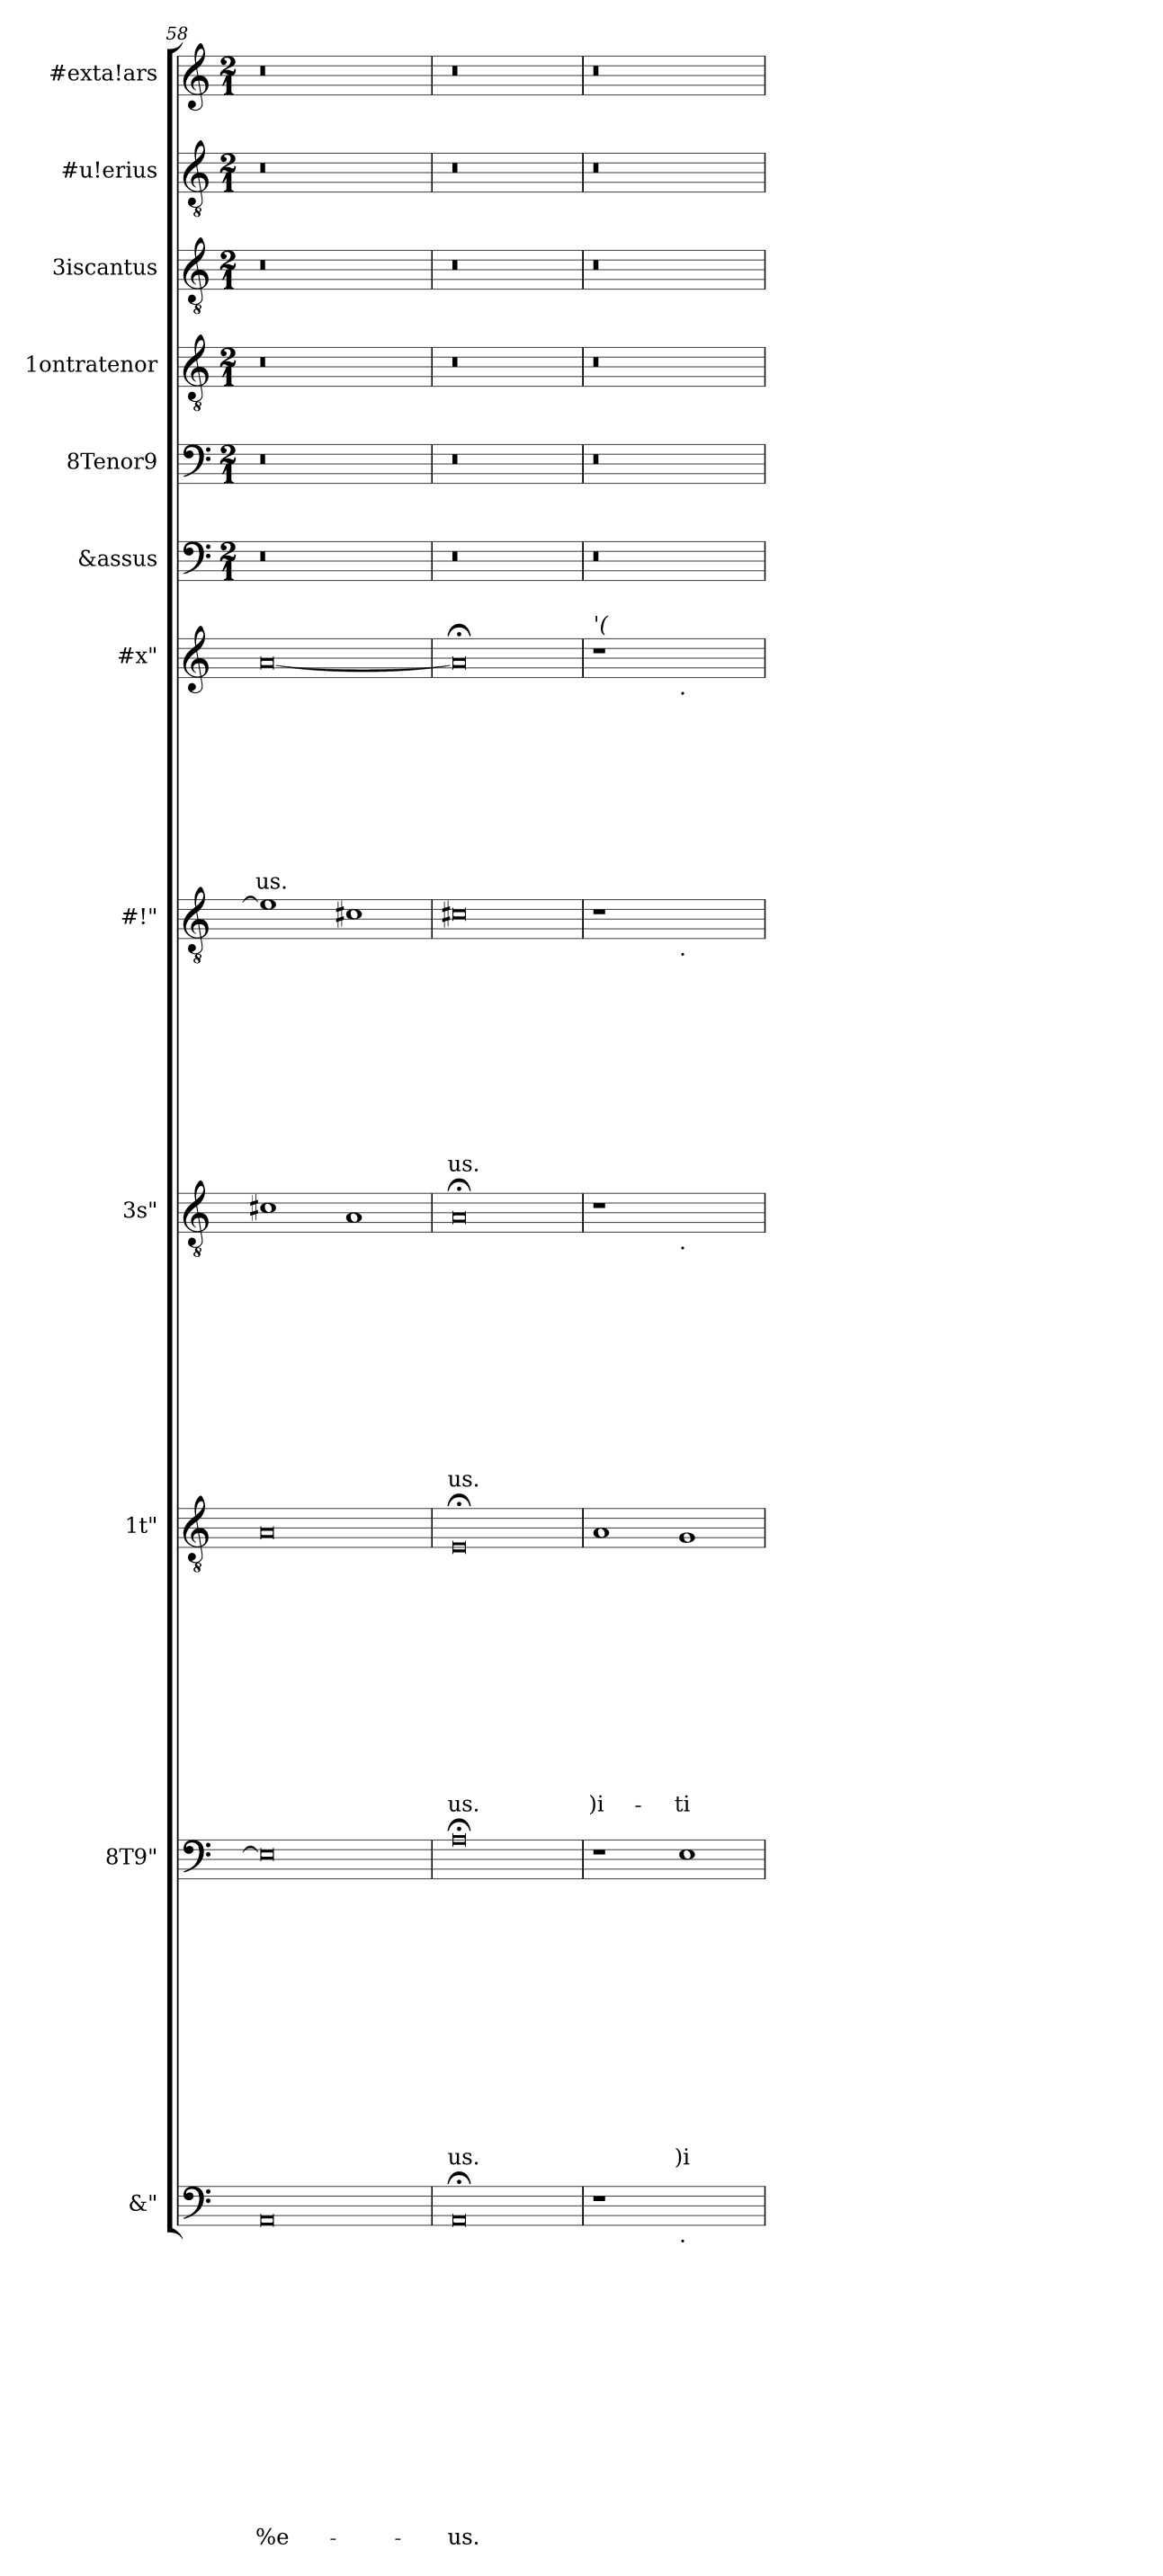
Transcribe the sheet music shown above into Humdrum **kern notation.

**kern	**text	**text	**text	**text	**text	**text	**text	**text	**text	**text	**text	**text	**text	**text	**kern	**text	**text	**text	**text	**text	**text	**text	**text	**text	**text	**text	**text	**text	**kern	**text	**text	**text	**text	**text	**text	**text	**text	**text	**text	**text	**text	**kern	**text	**text	**text	**text	**text	**text	**text	**text	**text	**text	**text	**kern	**text	**text	**text	**text	**text	**text	**text	**text	**text	**text	**kern	**text	**text	**text	**text	**text	**text	**text	**text	**text	**kern	**kern	**kern	**kern	**kern	**kern
*part12	*part12	*part12	*part12	*part12	*part12	*part12	*part12	*part12	*part12	*part12	*part12	*part12	*part12	*part12	*part11	*part11	*part11	*part11	*part11	*part11	*part11	*part11	*part11	*part11	*part11	*part11	*part11	*part11	*part10	*part10	*part10	*part10	*part10	*part10	*part10	*part10	*part10	*part10	*part10	*part10	*part10	*part9	*part9	*part9	*part9	*part9	*part9	*part9	*part9	*part9	*part9	*part9	*part9	*part8	*part8	*part8	*part8	*part8	*part8	*part8	*part8	*part8	*part8	*part8	*part7	*part7	*part7	*part7	*part7	*part7	*part7	*part7	*part7	*part7	*part6	*part5	*part4	*part3	*part2	*part1
*staff12	*staff12	*staff12	*staff12	*staff12	*staff12	*staff12	*staff12	*staff12	*staff12	*staff12	*staff12	*staff12	*staff12	*staff12	*staff11	*staff11	*staff11	*staff11	*staff11	*staff11	*staff11	*staff11	*staff11	*staff11	*staff11	*staff11	*staff11	*staff11	*staff10	*staff10	*staff10	*staff10	*staff10	*staff10	*staff10	*staff10	*staff10	*staff10	*staff10	*staff10	*staff10	*staff9	*staff9	*staff9	*staff9	*staff9	*staff9	*staff9	*staff9	*staff9	*staff9	*staff9	*staff9	*staff8	*staff8	*staff8	*staff8	*staff8	*staff8	*staff8	*staff8	*staff8	*staff8	*staff8	*staff7	*staff7	*staff7	*staff7	*staff7	*staff7	*staff7	*staff7	*staff7	*staff7	*staff6	*staff5	*staff4	*staff3	*staff2	*staff1
*I"&"	*	*	*	*	*	*	*	*	*	*	*	*	*	*	*I"8T9"	*	*	*	*	*	*	*	*	*	*	*	*	*	*I"1t"	*	*	*	*	*	*	*	*	*	*	*	*	*I"3s"	*	*	*	*	*	*	*	*	*	*	*	*I"#!"	*	*	*	*	*	*	*	*	*	*	*I"#x"	*	*	*	*	*	*	*	*	*	*I"&assus	*I"8Tenor9	*I"1ontratenor	*I"3iscantus	*I"#u!erius	*I"#exta!ars
*	*	*	*	*	*	*	*	*	*	*	*	*	*	*	*I'8T9"	*	*	*	*	*	*	*	*	*	*	*	*	*	*I'1t"	*	*	*	*	*	*	*	*	*	*	*	*	*I'3s"	*	*	*	*	*	*	*	*	*	*	*	*	*	*	*	*	*	*	*	*	*	*	*I'#x"	*	*	*	*	*	*	*	*	*	*	*	*	*	*	*
*clefF4	*	*	*	*	*	*	*	*	*	*	*	*	*	*	*clefF4	*	*	*	*	*	*	*	*	*	*	*	*	*	*clefGv2	*	*	*	*	*	*	*	*	*	*	*	*	*clefGv2	*	*	*	*	*	*	*	*	*	*	*	*clefGv2	*	*	*	*	*	*	*	*	*	*	*clefG2	*	*	*	*	*	*	*	*	*	*clefF4	*clefF4	*clefGv2	*clefGv2	*clefGv2	*clefG2
*k[]	*	*	*	*	*	*	*	*	*	*	*	*	*	*	*k[]	*	*	*	*	*	*	*	*	*	*	*	*	*	*k[]	*	*	*	*	*	*	*	*	*	*	*	*	*k[]	*	*	*	*	*	*	*	*	*	*	*	*k[]	*	*	*	*	*	*	*	*	*	*	*k[]	*	*	*	*	*	*	*	*	*	*k[]	*k[]	*k[]	*k[]	*k[]	*k[]
*C:	*	*	*	*	*	*	*	*	*	*	*	*	*	*	*C:	*	*	*	*	*	*	*	*	*	*	*	*	*	*C:	*	*	*	*	*	*	*	*	*	*	*	*	*C:	*	*	*	*	*	*	*	*	*	*	*	*C:	*	*	*	*	*	*	*	*	*	*	*C:	*	*	*	*	*	*	*	*	*	*C:	*C:	*C:	*C:	*C:	*C:
*	*	*	*	*	*	*	*	*	*	*	*	*	*	*	*	*	*	*	*	*	*	*	*	*	*	*	*	*	*	*	*	*	*	*	*	*	*	*	*	*	*	*	*	*	*	*	*	*	*	*	*	*	*	*	*	*	*	*	*	*	*	*	*	*	*	*	*	*	*	*	*	*	*	*	*M2/1	*M2/1	*M2/1	*M2/1	*M2/1	*M2/1
=58	=58	=58	=58	=58	=58	=58	=58	=58	=58	=58	=58	=58	=58	=58	=58	=58	=58	=58	=58	=58	=58	=58	=58	=58	=58	=58	=58	=58	=58	=58	=58	=58	=58	=58	=58	=58	=58	=58	=58	=58	=58	=58	=58	=58	=58	=58	=58	=58	=58	=58	=58	=58	=58	=58	=58	=58	=58	=58	=58	=58	=58	=58	=58	=58	=58	=58	=58	=58	=58	=58	=58	=58	=58	=58	=58	=58	=58	=58	=58	=58
!	!	!	!	!	!	!	!	!	!	!	!	!	!	!LO:LY:b	!	!	!	!	!	!	!	!	!	!	!	!	!	!	!	!	!	!	!	!	!	!	!	!	!	!	!	!	!	!	!	!	!	!	!	!	!	!	!	!	!	!	!	!	!	!	!	!	!	!	!	!	!	!	!	!	!	!	!	!LO:LY:b	!	!	!	!	!	!
0AA	.	.	.	.	.	.	.	.	.	.	.	.	.	%e-	0E]	.	.	.	.	.	.	.	.	.	.	.	.	.	0A	.	.	.	.	.	.	.	.	.	.	.	.	1c#X	.	.	.	.	.	.	.	.	.	.	.	1e]	.	.	.	.	.	.	.	.	.	.	[<0a	.	.	.	.	.	.	.	.	-us.	0r	0r	0r	0r	0r	0r
.	.	.	.	.	.	.	.	.	.	.	.	.	.	.	.	.	.	.	.	.	.	.	.	.	.	.	.	.	.	.	.	.	.	.	.	.	.	.	.	.	.	1A	.	.	.	.	.	.	.	.	.	.	.	1c#X	.	.	.	.	.	.	.	.	.	.	.	.	.	.	.	.	.	.	.	.	.	.	.	.	.	.
=59	=59	=59	=59	=59	=59	=59	=59	=59	=59	=59	=59	=59	=59	=59	=59	=59	=59	=59	=59	=59	=59	=59	=59	=59	=59	=59	=59	=59	=59	=59	=59	=59	=59	=59	=59	=59	=59	=59	=59	=59	=59	=59	=59	=59	=59	=59	=59	=59	=59	=59	=59	=59	=59	=59	=59	=59	=59	=59	=59	=59	=59	=59	=59	=59	=59	=59	=59	=59	=59	=59	=59	=59	=59	=59	=59	=59	=59	=59	=59	=59
!	!	!	!	!	!	!	!	!	!	!	!	!	!	!LO:LY:b	!	!	!	!	!	!	!	!	!	!	!	!	!	!LO:LY:b	!	!	!	!	!	!	!	!	!	!	!	!	!LO:LY:b	!	!	!	!	!	!	!	!	!	!	!	!LO:LY:b	!	!	!	!	!	!	!	!	!	!	!LO:LY:b	!	!	!	!	!	!	!	!	!	!	!	!	!	!	!	!
0AA;	.	.	.	.	.	.	.	.	.	.	.	.	.	-us.	0A;<	.	.	.	.	.	.	.	.	.	.	.	.	-us.	0E;	.	.	.	.	.	.	.	.	.	.	.	-us.	0A;	.	.	.	.	.	.	.	.	.	.	-us.	0c#	.	.	.	.	.	.	.	.	.	-us.	0a;]	.	.	.	.	.	.	.	.	.	0r	0r	0r	0r	0r	0r
!!LO:LB:g=z
=60	=60	=60	=60	=60	=60	=60	=60	=60	=60	=60	=60	=60	=60	=60	=60	=60	=60	=60	=60	=60	=60	=60	=60	=60	=60	=60	=60	=60	=60	=60	=60	=60	=60	=60	=60	=60	=60	=60	=60	=60	=60	=60	=60	=60	=60	=60	=60	=60	=60	=60	=60	=60	=60	=60	=60	=60	=60	=60	=60	=60	=60	=60	=60	=60	=60	=60	=60	=60	=60	=60	=60	=60	=60	=60	=60	=60	=60	=60	=60	=60
!	!	!	!	!	!	!	!	!	!	!	!	!	!	!	!	!	!	!	!	!	!	!	!	!	!	!	!	!	!	!	!	!	!	!	!	!	!	!	!	!	!	!	!	!	!	!	!	!	!	!	!	!	!	!	!	!	!	!	!	!	!	!	!	!	!LO:TX:a:i:t='(	!	!	!	!	!	!	!	!	!	!	!	!	!	!	!
!	!	!	!	!	!	!	!	!	!	!	!	!	!	!	!	!	!	!	!	!	!	!	!	!	!	!	!	!	!	!	!	!	!	!	!	!	!	!	!	!	!LO:LY:b	!	!	!	!	!	!	!	!	!	!	!	!	!	!	!	!	!	!	!	!	!	!	!	!	!	!	!	!	!	!	!	!	!	!	!	!	!	!	!
1r	.	.	.	.	.	.	.	.	.	.	.	.	.	.	1r	.	.	.	.	.	.	.	.	.	.	.	.	.	1A	.	.	.	.	.	.	.	.	.	.	.	)i-	1r	.	.	.	.	.	.	.	.	.	.	.	1r	.	.	.	.	.	.	.	.	.	.	1r	.	.	.	.	.	.	.	.	.	0r	0r	0r	0r	0r	0r
!	!	!	!	!	!	!	!	!	!	!	!	!	!	!	!	!	!	!	!	!	!	!	!	!	!	!	!	!	!	!	!	!	!	!	!	!	!	!	!	!	!	!	!	!	!	!	!	!	!	!	!	!	!	!	!	!	!	!	!	!	!	!	!	!	!LO:TX:b:t=.	!	!	!	!	!	!	!	!	!	!	!	!	!	!	!
!	!	!	!	!	!	!	!	!	!	!	!	!	!	!	!	!	!	!	!	!	!	!	!	!	!	!	!	!	!	!	!	!	!	!	!	!	!	!	!	!	!	!	!	!	!	!	!	!	!	!	!	!	!	!LO:TX:b:t=.	!	!	!	!	!	!	!	!	!	!	!	!	!	!	!	!	!	!	!	!	!	!	!	!	!	!
!	!	!	!	!	!	!	!	!	!	!	!	!	!	!	!	!	!	!	!	!	!	!	!	!	!	!	!	!	!	!	!	!	!	!	!	!	!	!	!	!	!	!LO:TX:b:t=.	!	!	!	!	!	!	!	!	!	!	!	!	!	!	!	!	!	!	!	!	!	!	!	!	!	!	!	!	!	!	!	!	!	!	!	!	!	!
!LO:TX:b:t=.	!	!	!	!	!	!	!	!	!	!	!	!	!	!	!	!	!	!	!	!	!	!	!	!	!	!	!	!	!	!	!	!	!	!	!	!	!	!	!	!	!	!	!	!	!	!	!	!	!	!	!	!	!	!	!	!	!	!	!	!	!	!	!	!	!	!	!	!	!	!	!	!	!	!	!	!	!	!	!	!
!	!	!	!	!	!	!	!	!	!	!	!	!	!	!	!	!	!	!	!	!	!	!	!	!	!	!	!	!LO:LY:b	!	!	!	!	!	!	!	!	!	!	!	!	!LO:LY:b	!	!	!	!	!	!	!	!	!	!	!	!	!	!	!	!	!	!	!	!	!	!	!	!	!	!	!	!	!	!	!	!	!	!	!	!	!	!	!
1ryy	.	.	.	.	.	.	.	.	.	.	.	.	.	.	1E	.	.	.	.	.	.	.	.	.	.	.	.	)i-	1G	.	.	.	.	.	.	.	.	.	.	.	-ti-	1ryy	.	.	.	.	.	.	.	.	.	.	.	1ryy	.	.	.	.	.	.	.	.	.	.	1ryy	.	.	.	.	.	.	.	.	.	.	.	.	.	.	.
=	=	=	=	=	=	=	=	=	=	=	=	=	=	=	=	=	=	=	=	=	=	=	=	=	=	=	=	=	=	=	=	=	=	=	=	=	=	=	=	=	=	=	=	=	=	=	=	=	=	=	=	=	=	=	=	=	=	=	=	=	=	=	=	=	=	=	=	=	=	=	=	=	=	=	=	=	=	=	=	=
*-	*-	*-	*-	*-	*-	*-	*-	*-	*-	*-	*-	*-	*-	*-	*-	*-	*-	*-	*-	*-	*-	*-	*-	*-	*-	*-	*-	*-	*-	*-	*-	*-	*-	*-	*-	*-	*-	*-	*-	*-	*-	*-	*-	*-	*-	*-	*-	*-	*-	*-	*-	*-	*-	*-	*-	*-	*-	*-	*-	*-	*-	*-	*-	*-	*-	*-	*-	*-	*-	*-	*-	*-	*-	*-	*-	*-	*-	*-	*-	*-
